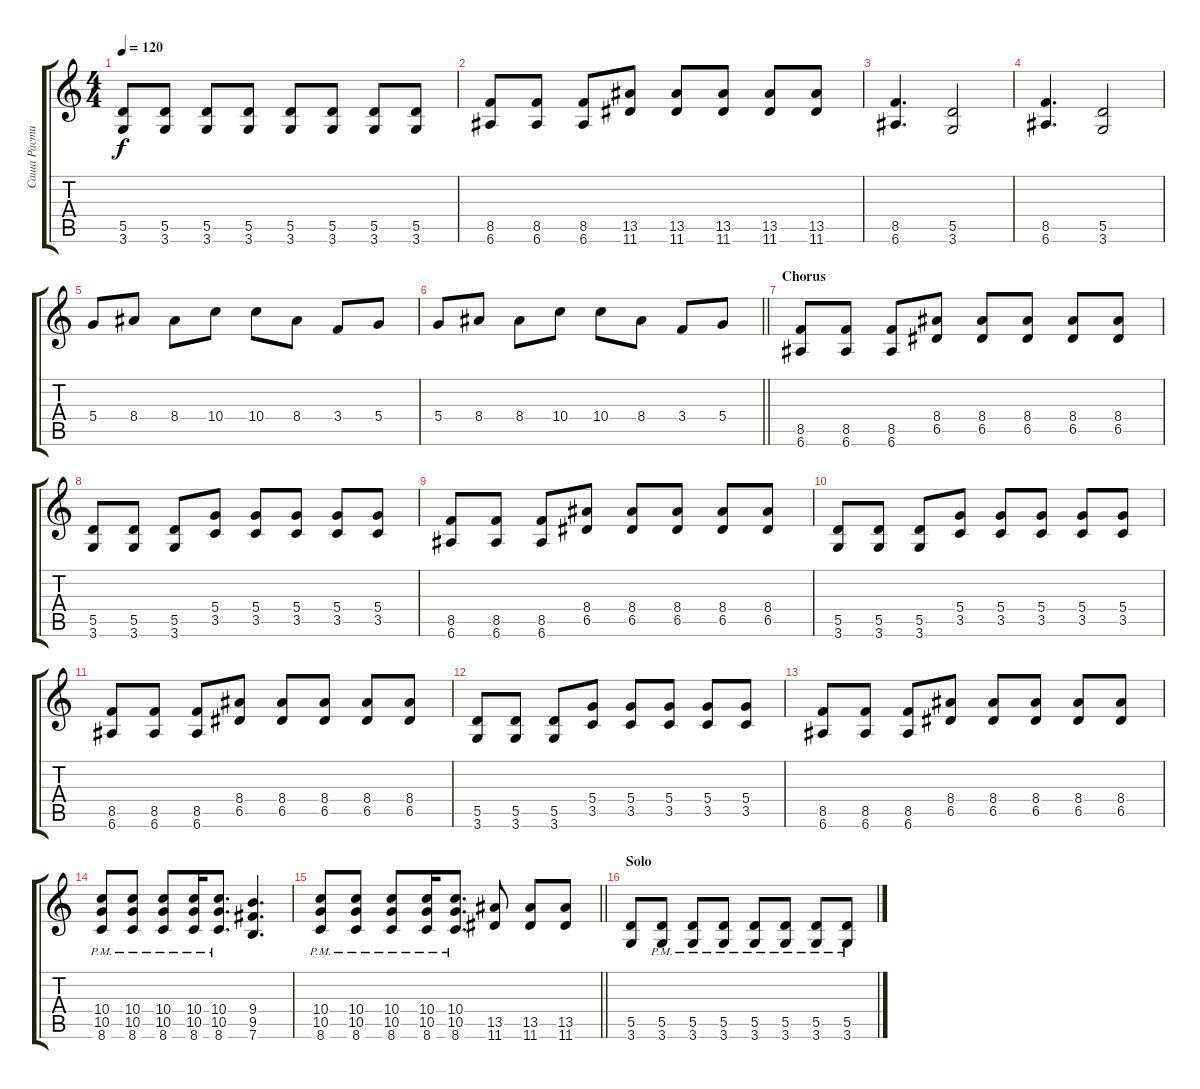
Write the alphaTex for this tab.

\track ("Саша Растич" "Саша Расти") {instrument distortionguitar}
\staff {score tabs}
\tuning (E4 B3 G3 D3 A2 E2) {hide}
\ts (4 4)
\tempo 120
\clef g2
\ks c
(5.5 3.6).8{dy f} (5.5 3.6).8 (5.5 3.6).8 (5.5 3.6).8 (5.5 3.6).8 (5.5 3.6).8 (5.5 3.6).8 (5.5 3.6).8 |
(8.5 6.6).8 (8.5 6.6).8 (8.5 6.6).8 (13.5 11.6).8 (13.5 11.6).8 (13.5 11.6).8 (13.5 11.6).8 (13.5 11.6).8 |
(8.5 6.6).4{d} (5.5 3.6).2 |
(8.5 6.6).4{d} (5.5 3.6).2 |
5.4.8{volume 8} 8.4.8 8.4.8 10.4.8 10.4.8 8.4.8 3.4.8 5.4.8 |
\barLineRight lightlight
5.4.8{volume 8} 8.4.8 8.4.8 10.4.8 10.4.8 8.4.8 3.4.8 5.4.8 |
\section ("" "Chorus")
(8.5 6.6).8{volume 14} (8.5 6.6).8 (8.5 6.6).8 (8.4 6.5).8 (8.4 6.5).8 (8.4 6.5).8 (8.4 6.5).8 (8.4 6.5).8 |
(5.5 3.6).8 (5.5 3.6).8 (5.5 3.6).8 (5.4 3.5).8 (5.4 3.5).8 (5.4 3.5).8 (5.4 3.5).8 (5.4 3.5).8 |
(8.5 6.6).8{volume 16} (8.5 6.6).8 (8.5 6.6).8 (8.4 6.5).8 (8.4 6.5).8 (8.4 6.5).8 (8.4 6.5).8 (8.4 6.5).8 |
(5.5 3.6).8 (5.5 3.6).8 (5.5 3.6).8 (5.4 3.5).8 (5.4 3.5).8 (5.4 3.5).8 (5.4 3.5).8 (5.4 3.5).8 |
(8.5 6.6).8{volume 16} (8.5 6.6).8 (8.5 6.6).8 (8.4 6.5).8 (8.4 6.5).8 (8.4 6.5).8 (8.4 6.5).8 (8.4 6.5).8 |
(5.5 3.6).8 (5.5 3.6).8 (5.5 3.6).8 (5.4 3.5).8 (5.4 3.5).8 (5.4 3.5).8 (5.4 3.5).8 (5.4 3.5).8 |
(8.5 6.6).8{volume 16} (8.5 6.6).8 (8.5 6.6).8 (8.4 6.5).8 (8.4 6.5).8 (8.4 6.5).8 (8.4 6.5).8 (8.4 6.5).8 |
(10.4{pm} 10.5{pm} 8.6{pm}).8 (10.4{pm} 10.5{pm} 8.6{pm}).8 (10.4{pm} 10.5{pm} 8.6{pm}).8 (10.4{pm} 10.5{pm} 8.6{pm}).16 (10.4{pm} 10.5{pm} 8.6{pm}).8{d} (9.4 9.5 7.6).4{d} |
\barLineRight lightlight
(10.4{pm} 10.5{pm} 8.6{pm}).8 (10.4{pm} 10.5{pm} 8.6{pm}).8 (10.4{pm} 10.5{pm} 8.6{pm}).8 (10.4{pm} 10.5{pm} 8.6{pm}).16 (10.4{pm} 10.5{pm} 8.6{pm}).8{d} (13.5 11.6).8 (13.5 11.6).8 (13.5 11.6).8 |
\section ("" "Solo")
(5.5 3.6).8 (5.5{pm} 3.6{pm}).8 (5.5{pm} 3.6{pm}).8 (5.5{pm} 3.6{pm}).8 (5.5{pm} 3.6{pm}).8 (5.5{pm} 3.6{pm}).8 (5.5{pm} 3.6{pm}).8 (5.5{pm} 3.6{pm}).8
